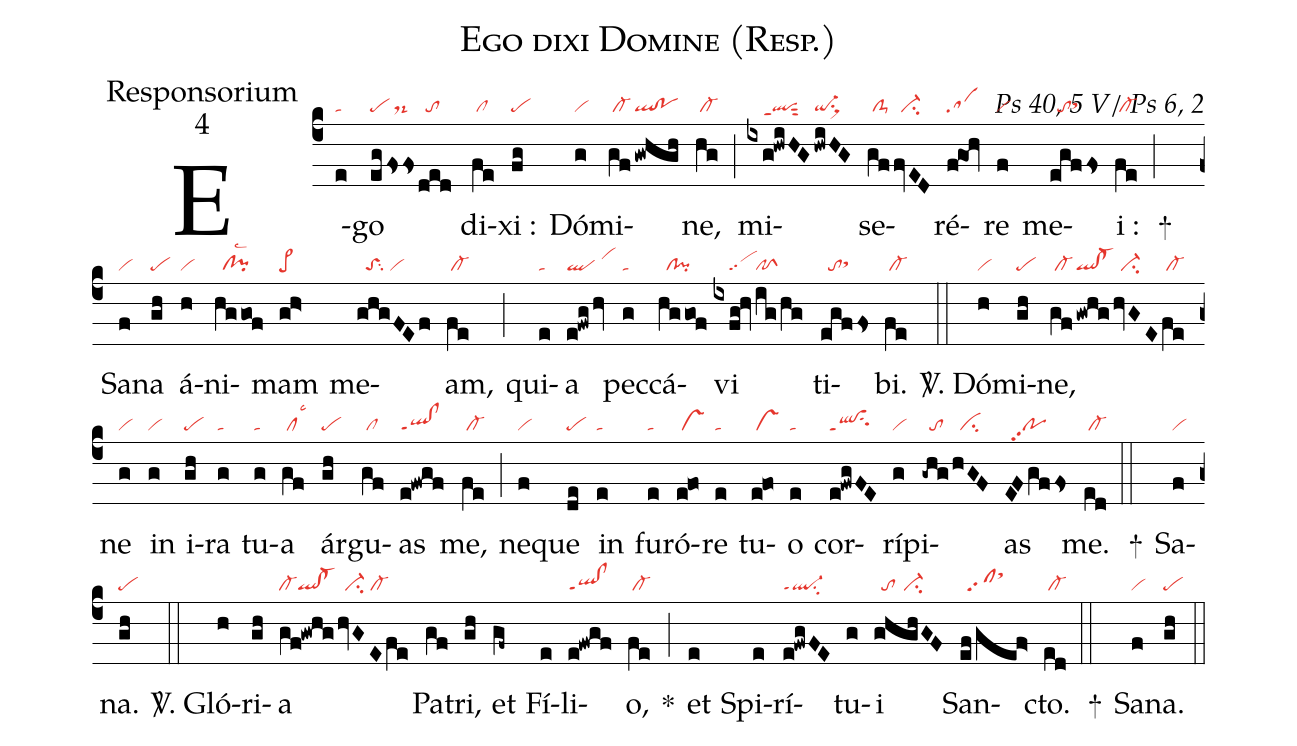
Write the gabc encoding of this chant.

name:Ego dixi Domine (Resp.);
office-part:Responsorium;
mode:4;
commentary:Ps 40, 5 V/ Ps 6, 2;
nabc-lines:1;
%%
(c4)E(e|ta)go(eg|pe|/fss|//ds-|ded|//to) di(fe|/cl)xi :(fg|pe) Dó(g|vi)mi(gf|/cl-|!gwhgh|ql!po)ne,(hg|/cl-) (;) mi(ixg!hwiHG|////qlppt1sut2|/hwiHG|qi-su1sux1)se(gf|/clS-|fvED|//ci-)ré(f!goh|sa)re(f|vi) me(egffs|//tosthh)i :(fe|/cl-) (;)

+() Sa(f|vi)na(gh|pe) á(h|vi)ni(hggof|//cl!pilsc2)mam(gh>|pe>) me(ghgFEf|//toSsu2/vi)am,(fe|/cl-) (;) qui(e|ta)a(e!fwg/hv|ql/vihj) pec(g|ta)cá(hggof|//cl!pi)vi(ixfg!hv|////vipp2|/ig/hg|pfS) ti(egffs|//tosthh)bi.(fe|/cl-) (::)

<sp>V/</sp>. Dó(h|vi)mi(gh|pe)ne,(gf|/cl-|!gwhg|ql!cl-|/hvGE|//ci-|fe|/cl-) ne(g|vi) in(g|vi) i(gh|pe)ra(g|ta) tu(g|ta)a(gf|/cllsc3) ár(gh|pe)gu(gf|/cl)as(e!fwgf|ql!clppt1) me,(fe|/cl-) (;) ne(f|vi)que(de|pe) in(e|ta) fu(e|ta)ró(e!fo|/vs)re(e|ta) tu(e!fo|/vs)o(e|ta) cor(e!fwgFE|qlppt1su2)rí(g|vi)pi(-ghg|//to|hGF|//ci)as(EFgffs|//popp2) me.(ed|/cl-) (::)

+() Sa(f|vi)na.(gh|pe) (::)

<sp>V/</sp>. Gló(h)ri(gh)a(gf!gwhg|cl-ql!cl-|hvGEfe|//ci-/cl-) Pa(gf)tri,(gh)
et(gf~) Fí(e)li(e!fwgf|ql!clppt1)o,(fe|/cl-) *(;)
et(e) Spi(e)rí(e!fwgFE|ql-ppt1su2)tu(g)i(ghghGF|//to//ci-) San(ef/gef>|//sfsthk)cto.(ed|/cl-) (::)
+() Sa(f|vi)na.(gh|pe) (::)
